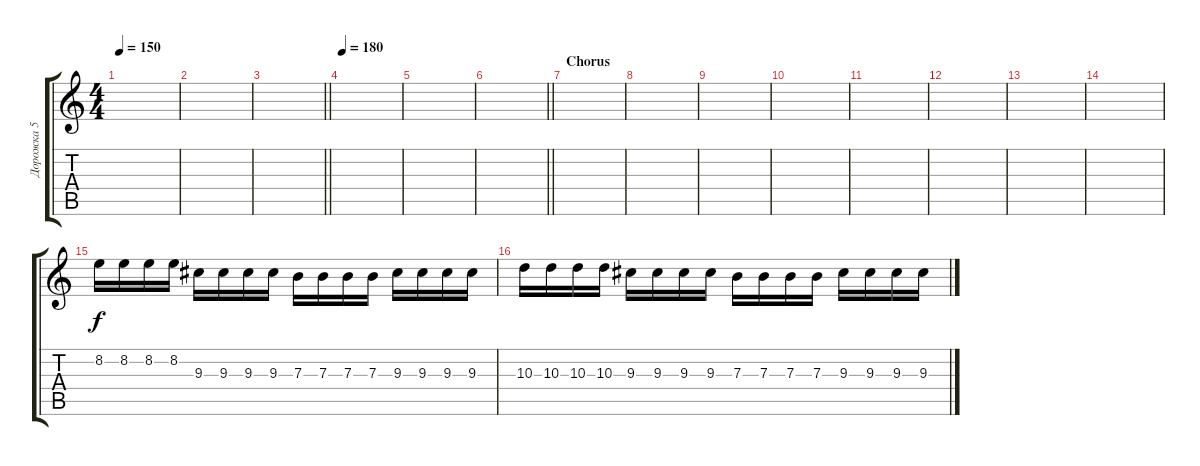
\track ("Дорожка 5" "Дорожка 5") {instrument distortionguitar}
\staff {score tabs}
\tuning (Db4 Ab3 E3 B2 Gb2 B1) {hide}
\ts (4 4)
\tempo 150
\clef g2
\ks c
|
|
\barLineRight lightlight
|
\tempo 180
|
|
\barLineRight lightlight
|
\section ("" "Chorus")
|
|
|
|
|
|
|
|
8.2.16 8.2.16 8.2.16 8.2.16 9.3.16 9.3.16 9.3.16 9.3.16 7.3.16 7.3.16 7.3.16 7.3.16 9.3.16 9.3.16 9.3.16 9.3.16 |
10.3.16 10.3.16 10.3.16 10.3.16 9.3.16 9.3.16 9.3.16 9.3.16 7.3.16 7.3.16 7.3.16 7.3.16 9.3.16 9.3.16 9.3.16 9.3.16
